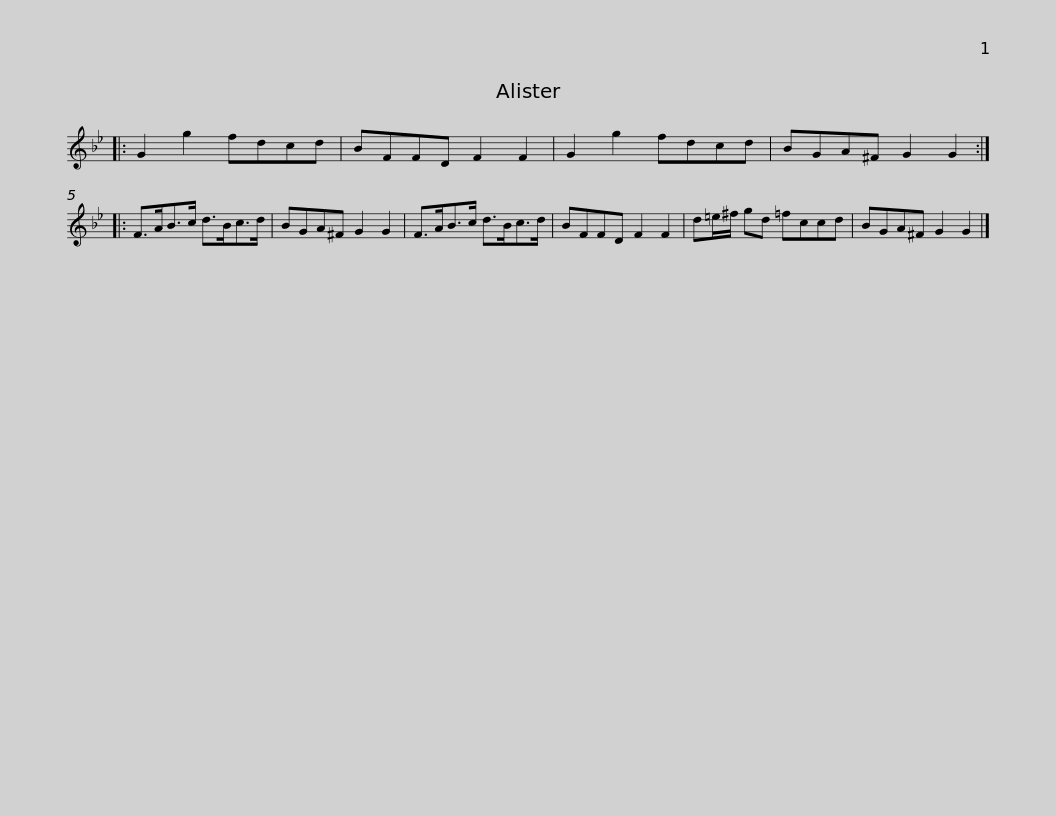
X:1
L:1/8
M:none
I:linebreak $
K:Gmin
V:1 treble
V:1
|: G2 g2 fdcd | BFFD F2 F2 | G2 g2 fdcd | BGA^F G2 G2 :: F>AB>c d>Bc>d | %5
 BGA^F G2 G2 |$ F>AB>c d>Bc>d | BFFD F2 F2 | d=e/^f/ gd =fccd | BGA^F G2 G2 |] %10
